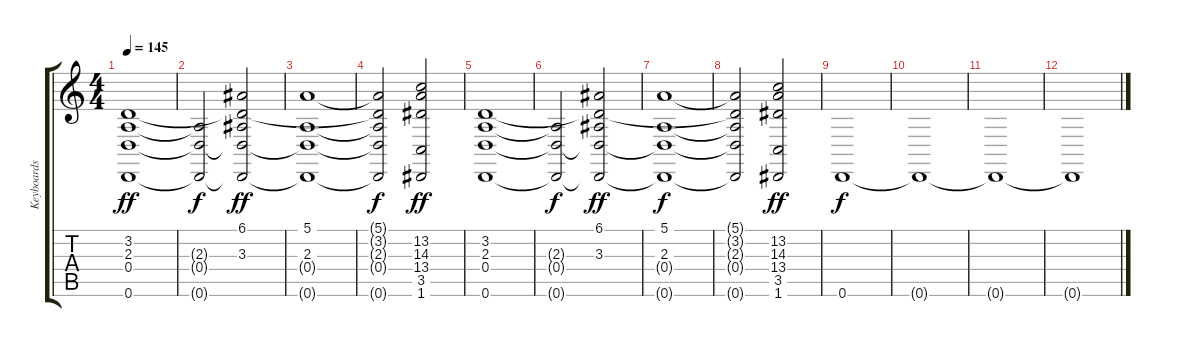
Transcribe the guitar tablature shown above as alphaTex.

\track ("Keyboards 1" "Keyboards ") {instrument electricpiano1}
\staff {score tabs}
\tuning (E4 B3 G3 D3 A2 D2) {hide}
\ts (4 4)
\tempo 145
\clef g2
\ks c
(3.2 2.3 0.4 0.6).1{dy ff} |
(2.3{t} 0.4{t} 0.6{t}).2{dy f} (6.1 3.2{t} 3.3 0.4{t} 0.6{t}).2{dy ff} |
(5.1 2.3 0.4{t} 0.6{t}).1 |
(5.1{t} 3.2{t} 2.3{t} 0.4{t} 0.6{t}).2{dy f} (13.2 14.3 13.4 3.5 1.6).2{dy ff} |
(3.2 2.3 0.4 0.6).1 |
(2.3{t} 0.4{t} 0.6{t}).2{dy f} (6.1 3.2{t} 3.3 0.4{t} 0.6{t}).2{dy ff} |
(5.1 2.3 0.4{t} 0.6{t}).1{dy f} |
(5.1{t} 3.2{t} 2.3{t} 0.4{t} 0.6{t}).2 (13.2 14.3 13.4 3.5 1.6).2{dy ff} |
0.6.1{dy f volume 0} |
0.6{t}.1 |
0.6{t}.1 |
0.6{t}.1
